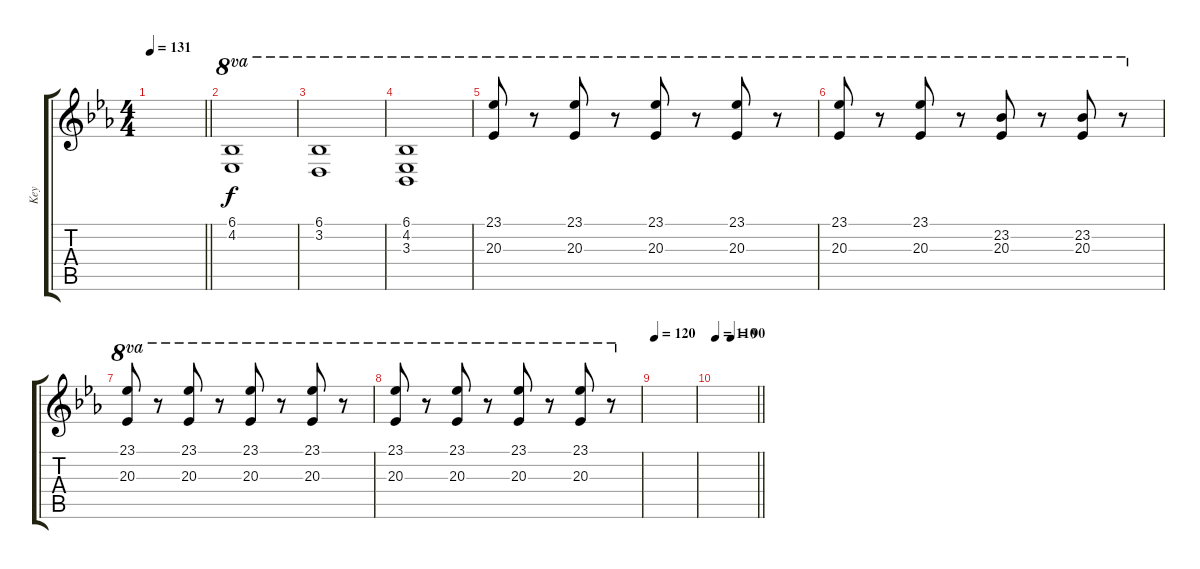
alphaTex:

\track ("Key" "Key") {instrument stringensemble1}
\staff {score tabs}
\tuning (E4 B3 G3 D3 A2 E2) {hide}
\ts (4 4)
\tempo 131
\clef g2
\barLineRight lightlight
\ks eb
|
(6.1 4.2).1{ot 8va} |
(6.1 3.2).1{ot 8va} |
(6.1 4.2 3.3).1{ot 8va} |
(23.1 20.3).8{ot 8va} r.8{ot 8va} (23.1 20.3).8{ot 8va} r.8{ot 8va} (23.1 20.3).8{ot 8va} r.8{ot 8va} (23.1 20.3).8{ot 8va} r.8{ot 8va} |
(23.1 20.3).8{ot 8va} r.8{ot 8va} (23.1 20.3).8{ot 8va} r.8{ot 8va} (23.2 20.3).8{ot 8va} r.8{ot 8va} (23.2 20.3).8{ot 8va} r.8{ot 8va} |
(23.1 20.3).8{ot 8va} r.8{ot 8va} (23.1 20.3).8{ot 8va} r.8{ot 8va} (23.1 20.3).8{ot 8va} r.8{ot 8va} (23.1 20.3).8{ot 8va} r.8{ot 8va} |
(23.1 20.3).8{ot 8va} r.8{ot 8va} (23.1 20.3).8{ot 8va} r.8{ot 8va} (23.1 20.3).8{ot 8va} r.8{ot 8va} (23.1 20.3).8{ot 8va} r.8{ot 8va} |
\tempo 120
|
\tempo 110
\tempo (90 0.375)
\barLineRight lightlight
